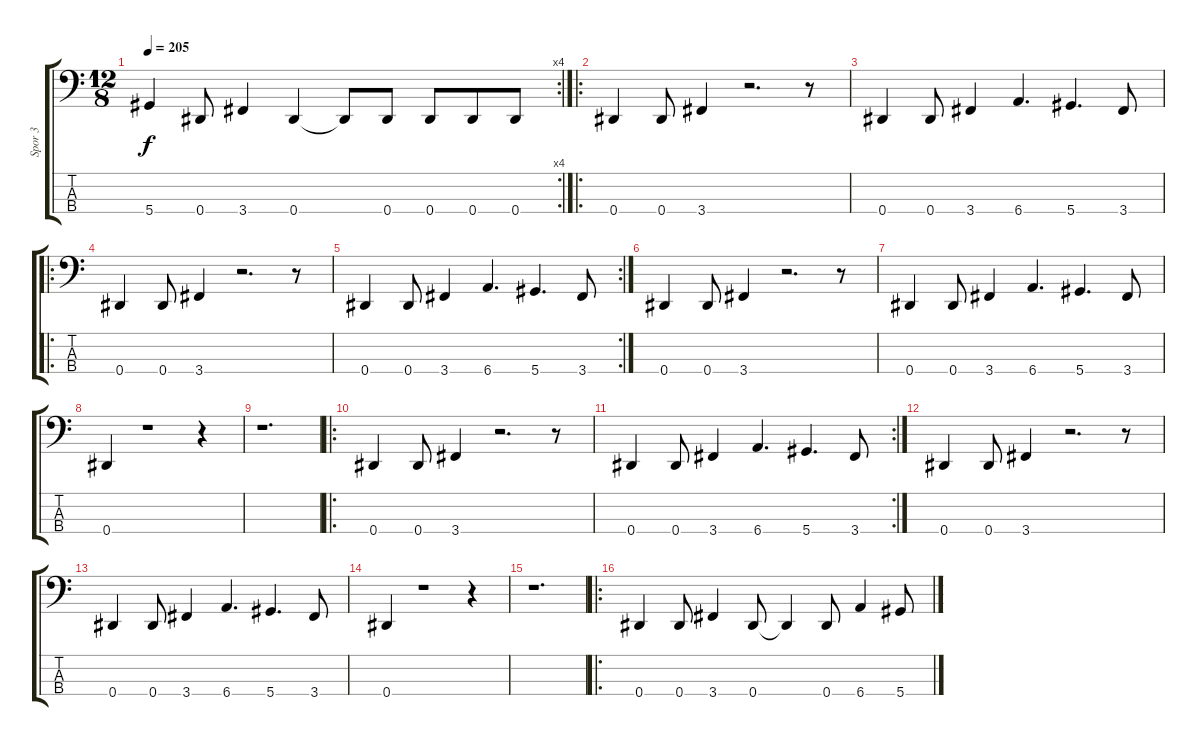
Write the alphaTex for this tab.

\track ("Spor 3" "Spor 3") {instrument slapbass1}
\staff {score tabs}
\tuning (Gb2 Db2 Ab1 Eb1) {hide}
\rc 4
\ts (12 8)
\tempo 205
\clef f4
\ks c
5.4{t}.4{dy f} 0.4.8 3.4.4 0.4.4 0.4{t}.8 0.4.8 0.4.8 0.4.8 0.4.8 |
\ro
0.4.4 0.4.8 3.4.4 r.2{d} r.8 |
0.4.4 0.4.8 3.4.4 6.4.4{d} 5.4.4{d} 3.4.8 |
\ro
0.4.4 0.4.8 3.4.4 r.2{d} r.8 |
\rc 2
0.4.4 0.4.8 3.4.4 6.4.4{d} 5.4.4{d} 3.4.8 |
0.4.4 0.4.8 3.4.4 r.2{d} r.8 |
0.4.4 0.4.8 3.4.4 6.4.4{d} 5.4.4{d} 3.4.8 |
0.4.4 r.1 r.4 |
r.1{d} |
\ro
0.4.4 0.4.8 3.4.4 r.2{d} r.8 |
\rc 2
0.4.4 0.4.8 3.4.4 6.4.4{d} 5.4.4{d} 3.4.8 |
0.4.4 0.4.8 3.4.4 r.2{d} r.8 |
0.4.4 0.4.8 3.4.4 6.4.4{d} 5.4.4{d} 3.4.8 |
0.4.4 r.1 r.4 |
r.1{d} |
\ro
0.4.4 0.4.8 3.4.4 0.4.8 0.4{t}.4 0.4.8 6.4.4 5.4.8
